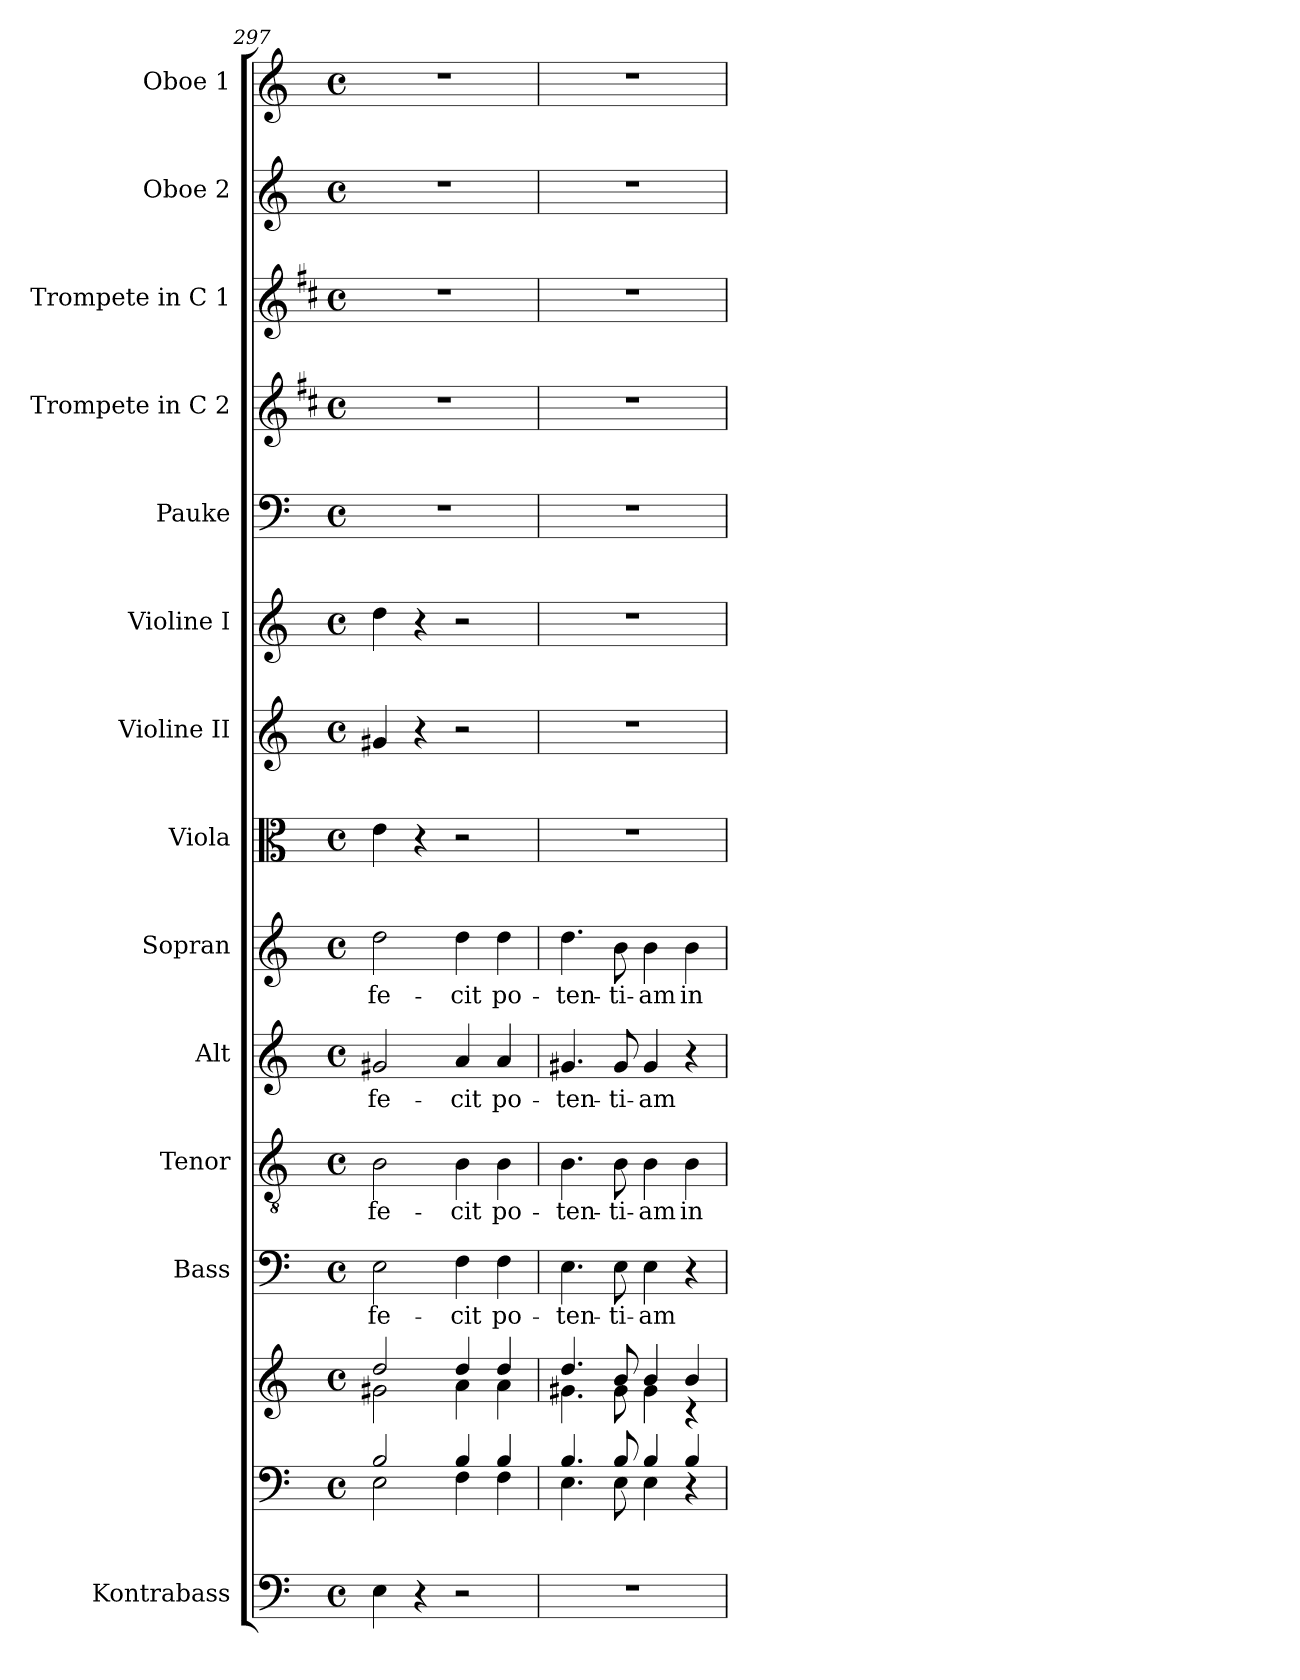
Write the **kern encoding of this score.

**kern	**kern	**kern	**kern	**text	**kern	**text	**kern	**text	**kern	**text	**kern	**kern	**kern	**kern	**kern	**kern	**kern	**kern
*part14	*part13	*part13	*part12	*part12	*part11	*part11	*part10	*part10	*part9	*part9	*part8	*part7	*part6	*part5	*part4	*part3	*part2	*part1
*staff15	*staff14	*staff13	*staff12	*staff12	*staff11	*staff11	*staff10	*staff10	*staff9	*staff9	*staff8	*staff7	*staff6	*staff5	*staff4	*staff3	*staff2	*staff1
*I"Kontrabass	*	*	*I"Bass	*	*I"Tenor	*	*I"Alt	*	*I"Sopran	*	*I"Viola	*I"Violine II	*I"Violine I	*I"Pauke	*I"Trompete in C 2	*I"Trompete in C 1	*I"Oboe 2	*I"Oboe 1
*I'Kb.	*	*	*I'B	*	*I'T	*	*I'A	*	*I'S	*	*I'Vla.	*I'Vl. II	*I'Vl. I	*I'Pk.	*	*	*I'Ob. 2	*I'Ob. 1
*clefF4	*clefF4	*clefG2	*clefF4	*	*clefGv2	*	*clefG2	*	*clefG2	*	*clefC3	*clefG2	*clefG2	*clefF4	*clefG2	*clefG2	*clefG2	*clefG2
*ITrd7c12	*	*	*	*	*	*	*	*	*	*	*	*	*	*	*ITrd1c2	*ITrd1c2	*	*
*k[]	*k[]	*k[]	*k[]	*	*k[]	*	*k[]	*	*k[]	*	*k[]	*k[]	*k[]	*k[]	*k[]	*k[]	*k[]	*k[]
*C:	*C:	*C:	*C:	*	*C:	*	*C:	*	*C:	*	*C:	*C:	*C:	*C:	*C:	*C:	*C:	*C:
*M4/4	*M4/4	*M4/4	*M4/4	*	*M4/4	*	*M4/4	*	*M4/4	*	*M4/4	*M4/4	*M4/4	*M4/4	*M4/4	*M4/4	*M4/4	*M4/4
*met(c)	*met(c)	*met(c)	*met(c)	*	*met(c)	*	*met(c)	*	*met(c)	*	*met(c)	*met(c)	*met(c)	*met(c)	*met(c)	*met(c)	*met(c)	*met(c)
=297	=297	=297	=297	=297	=297	=297	=297	=297	=297	=297	=297	=297	=297	=297	=297	=297	=297	=297
*	*^	*^	*	*	*	*	*	*	*	*	*	*	*	*	*	*	*	*
!	!	!	!	!	!	!LO:LY:b	!	!LO:LY:b	!	!LO:LY:b	!	!LO:LY:b	!	!	!	!	!	!	!	!
4EE\	2B/	2E\	2dd/	2g#X\	2E\	fe-	2B\	fe-	2g#X/	fe-	2dd\	fe-	4e\	4g#X/	4dd\	1r	1r	1r	1r	1r
4r	.	.	.	.	.	.	.	.	.	.	.	.	4r	4r	4r	.	.	.	.	.
!	!	!	!	!	!	!LO:LY:b	!	!LO:LY:b	!	!LO:LY:b	!	!LO:LY:b	!	!	!	!	!	!	!	!
2r	4B/	4F\	4dd/	4a\	4F\	-cit	4B\	-cit	4a/	-cit	4dd\	-cit	2r	2r	2r	.	.	.	.	.
!	!	!	!	!	!	!LO:LY:b	!	!LO:LY:b	!	!LO:LY:b	!	!LO:LY:b	!	!	!	!	!	!	!	!
.	4B/	4F\	4dd/	4a\	4F\	po-	4B\	po-	4a/	po-	4dd\	po-	.	.	.	.	.	.	.	.
!!LO:PB:g=z
=298	=298	=298	=298	=298	=298	=298	=298	=298	=298	=298	=298	=298	=298	=298	=298	=298	=298	=298	=298	=298
!	!	!	!	!	!	!LO:LY:b	!	!LO:LY:b	!	!LO:LY:b	!	!LO:LY:b	!	!	!	!	!	!	!	!
1r	4.B/	4.E\	4.dd/	4.g#X\	4.E\	-ten-	4.B\	-ten-	4.g#X/	-ten-	4.dd\	-ten-	1r	1r	1r	1r	1r	1r	1r	1r
!	!	!	!	!	!	!LO:LY:b	!	!LO:LY:b	!	!LO:LY:b	!	!LO:LY:b	!	!	!	!	!	!	!	!
.	8B/	8E\	8b/	8g#\	8E\	-ti-	8B\	-ti-	8g#/	-ti-	8b\	-ti-	.	.	.	.	.	.	.	.
!	!	!	!	!	!	!LO:LY:b	!	!LO:LY:b	!	!LO:LY:b	!	!LO:LY:b	!	!	!	!	!	!	!	!
.	4B/	4E\	4b/	4g#\	4E\	-am	4B\	-am	4g#/	-am	4b\	-am	.	.	.	.	.	.	.	.
!	!	!	!	!	!	!	!	!LO:LY:b	!	!	!	!LO:LY:b	!	!	!	!	!	!	!	!
.	4B/	4rC	4b/	4rc	4r	.	4B\	in	4r	.	4b\	in	.	.	.	.	.	.	.	.
*	*v	*v	*	*	*	*	*	*	*	*	*	*	*	*	*	*	*	*	*	*
*	*	*v	*v	*	*	*	*	*	*	*	*	*	*	*	*	*	*	*	*
=	=	=	=	=	=	=	=	=	=	=	=	=	=	=	=	=	=	=
*-	*-	*-	*-	*-	*-	*-	*-	*-	*-	*-	*-	*-	*-	*-	*-	*-	*-	*-
